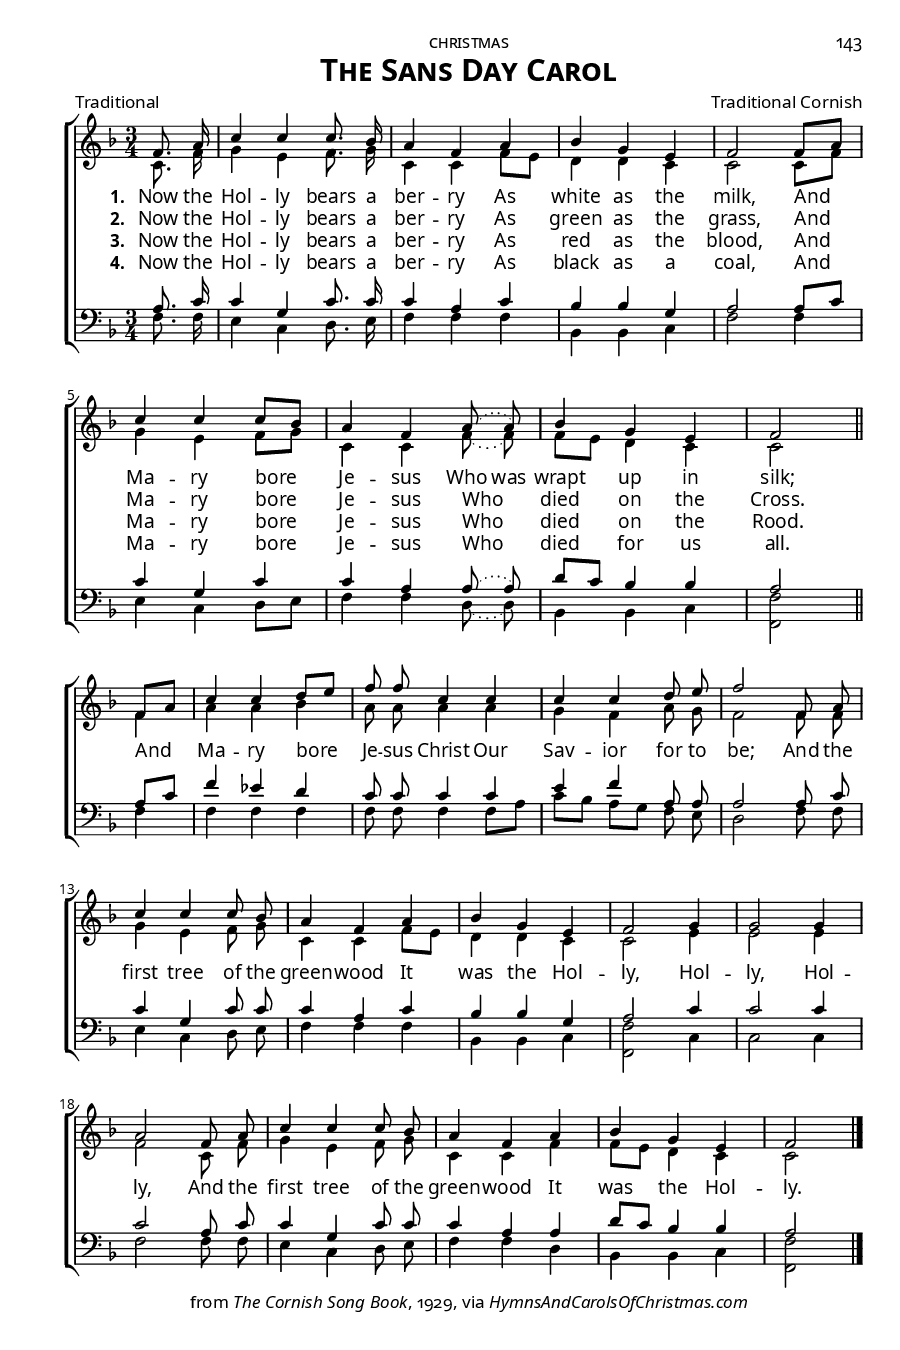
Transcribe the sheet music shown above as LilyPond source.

\version "2.14.2"
\include "util.ly"
\header {
  title = \markup{\override #'(font-name . "Garamond Premier Pro Semibold"){ \abs-fontsize #15 \smallCapsOldStyle"The Sans Day Carol"}}
  poet = \markup\oldStyleNum"Traditional"
  composer = \markup\oldStyleNum"Traditional Cornish"
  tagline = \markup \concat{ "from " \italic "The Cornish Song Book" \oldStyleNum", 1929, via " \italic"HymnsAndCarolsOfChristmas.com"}
}
\paper {
  %print-all-headers = ##f
  paper-height = 9\in
  paper-width = 6\in
  indent = 0\in
  %system-system-spacing = #'((basic-distance . 10) (padding . 0))
  system-system-spacing =
    #'((basic-distance . 0)
       (minimum-distance . 0)
       (padding . -5)
       (stretchability . 100))
  ragged-last-bottom = ##f
  ragged-bottom = ##f
  two-sided = ##t
  inner-margin = 0.5\in
  outer-margin = 0.25\in
  top-margin = 0.25\in
  bottom-margin = 0.25\in
  first-page-number = #143
  print-first-page-number = ##t
  headerLine = \markup{\override #'(font-name . "Garamond Premier Pro") \smallCapsOldStyle"christmas"}
  oddHeaderMarkup = \markup\fill-line{
     \override #'(font-name . "Garamond Premier Pro")\abs-fontsize #8.5
     \combine 
        \fill-line{"" \on-the-fly #print-page-number-check-first
        \oldStylePageNum""
        }
        \fill-line{\headerLine}
  }
  evenHeaderMarkup = \markup {
     \override #'(font-name . "Garamond Premier Pro")\abs-fontsize #8.5
     \combine
        \on-the-fly #print-page-number-check-first
        \oldStylePageNum""
        \fill-line{\headerLine}
  }
}
#(set-global-staff-size 15) \paper{ #(define fonts (make-pango-font-tree "GoudyOlSt BT" "Garamond Premier Pro" "Garamond Premier Pro" (/ 15 20))) }
global = {
  \key f \major
  \time 3/4
  \autoBeamOff
  % Quarter note = 108
}

sopMusic = \relative c' {
  \partial 4 f8. a16 |
  c4 c c8. bes16 |
  a4 f a |
  bes g e |
  f2 f8[ a] |
  c4 c c8[ bes] |
  
  a4 f \slurDotted a8( a) |
  bes4 g e |
  f2 \bar "||" \break
  f8[ a] |
  c4 c d8[ e] |
  f8 f c4 c |
  
  c c d8 e |
  f2 f,8 a |
  c4 c c8 bes |
  a4 f a |
  bes g e |
  f2 g4 |
  
  g2 g4 |
  a2 f8 a |
  c4 c c8 bes |
  a4 f a |
  bes g e |
  \partial 2 f2 \bar "|."
  
}
sopWords = \lyricmode {
  
}

altoMusic = \relative c' {
  c8. f16 |
  g4 e f8. g16 |
  c,4 c f8[ e] |
  d4 d c |
  c2 c8[ f] |
  g4 e f8[ g] |
  
  c,4 c \slurDotted f8( f) |
  f[ e] d4 c |
  c2 |
  f4 |
  a a bes |
  a8 a a4 a |
  
  g f a8 g |
  f2 f8 f |
  g4 e f8 g |
  c,4 c f8[ e] |
  d4 d c |
  c2 e4 |
  
  e2 e4 |
  f2 c8 f |
  g4 e f8 g |
  c,4 c f |
  f8[ e] d4 c |
  c2 \bar "|."
}
altoWords = \lyricmode {
  \dropLyricsV
  \set stanza = #"1. "
  Now the Hol -- ly bears a ber -- ry
  As white as the milk,
  And Ma -- ry bore Je -- sus
  \set ignoreMelismata = ##t
  Who was wrapt up in silk;
  \unset ignoreMelismata
  
  And Ma -- ry bore Je -- sus Christ Our
  Sav -- ior for to be;
  And the first tree of the green -- wood
  It was the Hol -- ly,
  Hol -- ly,
  Hol -- ly,
  And the first tree of the green -- wood
  It was the Hol -- ly.
}
altoWordsII = \lyricmode {
  \dropLyricsV
%\markup\italic
  \set stanza = #"2. "
  Now the Hol -- ly bears a ber -- ry
  As green as the grass,
  And Ma -- ry bore Je -- sus Who died on the Cross.
}
altoWordsIII = \lyricmode {
  \dropLyricsV
  \set stanza = #"3. "
  Now the Hol -- ly bears a ber -- ry
  As red as the blood,
  And Ma -- ry bore Je -- sus Who died on the Rood.
}
altoWordsIV = \lyricmode {
  \dropLyricsV
  \set stanza = #"4. "
  Now the Hol -- ly bears a ber -- ry
  As black as a coal,
  And Ma -- ry bore Je -- sus Who died for us all.
}
altoWordsV = \lyricmode {
  \set stanza = #"5. "
  \set ignoreMelismata = ##t
}
altoWordsVI = \lyricmode {
  \set stanza = #"6. "
  \set ignoreMelismata = ##t
}
tenorMusic = \relative c' {
  a8. c16 |
  c4 g c8. c16 |
  c4 a c |
  bes bes g |
  a2 a8[ c] |
  c4 g c |
  
  c a \slurDotted a8( a) |
  d[ c] bes4 bes |
  a2 |
  a8[ c] |
  f4 ees d |
  c8 c c4 c |
  
  e f a,8 a |
  a2 a8 c |
  c4 g c8 c |
  c4 a c |
  bes bes g |
  a2 c4 |
  
  c2 c4 |
  c2 a8 c |
  c4 g c8 c |
  c4 a a |
  d8[ c] bes4 bes |
  a2 \bar "|."
}
tenorWords = \lyricmode {

}

bassMusic = \relative c {
  f8. f16 |
  e4 c d8. e16 |
  f4 f f |
  bes, bes c |
  f2 f4 |
  e c d8[ e] |
  
  f4 f \slurDotted d8( d) |
  bes4 bes c |
  <f f,>2 |
  f4 |
  f f f |
  f8 f f4 f8[ a] |
  
  c[ bes] a[ g] f e |
  d2 f8 f |
  e4 c d8 e |
  f4 f f |
  bes, bes c |
  <f f,>2 c4 |
  
  c2 c4 |
  f2 f8 f |
  e4 c d8 e |
  f4 f d |
  bes bes c |
  <f f,>2 \bar "|."
}
bassWords = \lyricmode {

}

pianoRH = \relative c' {
  
}
pianoLH = \relative c' {
  
}

\score {
  <<
   \new ChoirStaff <<
    \new Staff = women <<
      \new Voice = "sopranos" { \voiceOne << \global \sopMusic >> }
      \new Voice = "altos" { \voiceTwo << \global \altoMusic >> }
    >>
    \new Lyrics \with { alignAboveContext = #"women" \override VerticalAxisGroup #'nonstaff-relatedstaff-spacing = #'((basic-distance . 1))} \lyricsto "sopranos" \sopWords
    \new Lyrics = "altosVI"  \with { alignBelowContext = #"women" } \lyricsto "sopranos" \altoWordsVI
    \new Lyrics = "altosV"  \with { alignBelowContext = #"women" } \lyricsto "sopranos" \altoWordsV
    \new Lyrics = "altosIV"  \with { alignBelowContext = #"women" } \lyricsto "sopranos" \altoWordsIV
    \new Lyrics = "altosIII"  \with { alignBelowContext = #"women" } \lyricsto "sopranos" \altoWordsIII
    \new Lyrics = "altosII"  \with { alignBelowContext = #"women" } \lyricsto "sopranos" \altoWordsII
    \new Lyrics = "altos"  \with { alignBelowContext = #"women" \override VerticalAxisGroup #'nonstaff-relatedstaff-spacing = #'((basic-distance . 1)) } \lyricsto "sopranos" \altoWords
   \new Staff = men <<
      \clef bass
      \new Voice = "tenors" { \voiceOne << \global \tenorMusic >> }
      \new Voice = "basses" { \voiceTwo << \global \bassMusic >> }
    >>
    \new Lyrics \with { alignAboveContext = #"men" \override VerticalAxisGroup #'nonstaff-relatedstaff-spacing = #'((basic-distance . 1)) } \lyricsto "tenors" \tenorWords
    \new Lyrics \with { alignBelowContext = #"men" \override VerticalAxisGroup #'nonstaff-relatedstaff-spacing = #'((basic-distance . 1)) } \lyricsto "basses" \bassWords
  >>
%    \new PianoStaff << \new Staff { \new Voice { \pianoRH } } \new Staff { \clef "bass" \pianoLH } >>
  >>
  \layout {
    \context {
      \Score
      %\override SpacingSpanner #'base-shortest-duration = #(ly:make-moment 1 8)
      %\override SpacingSpanner #'common-shortest-duration = #(ly:make-moment 1 4)
    }
    \context {
      % Remove all empty staves
      % \Staff \RemoveEmptyStaves \override VerticalAxisGroup #'remove-first = ##t
    }
    \context {
      \Lyrics
      \override LyricText #'X-offset = #center-on-word
    }
  }
  \midi {
    \tempo 4 = 90
    \set Staff.midiInstrument = "flute"
  
    \context {
      \Voice
      \remove "Dynamic_performer"
    }
  }
}
